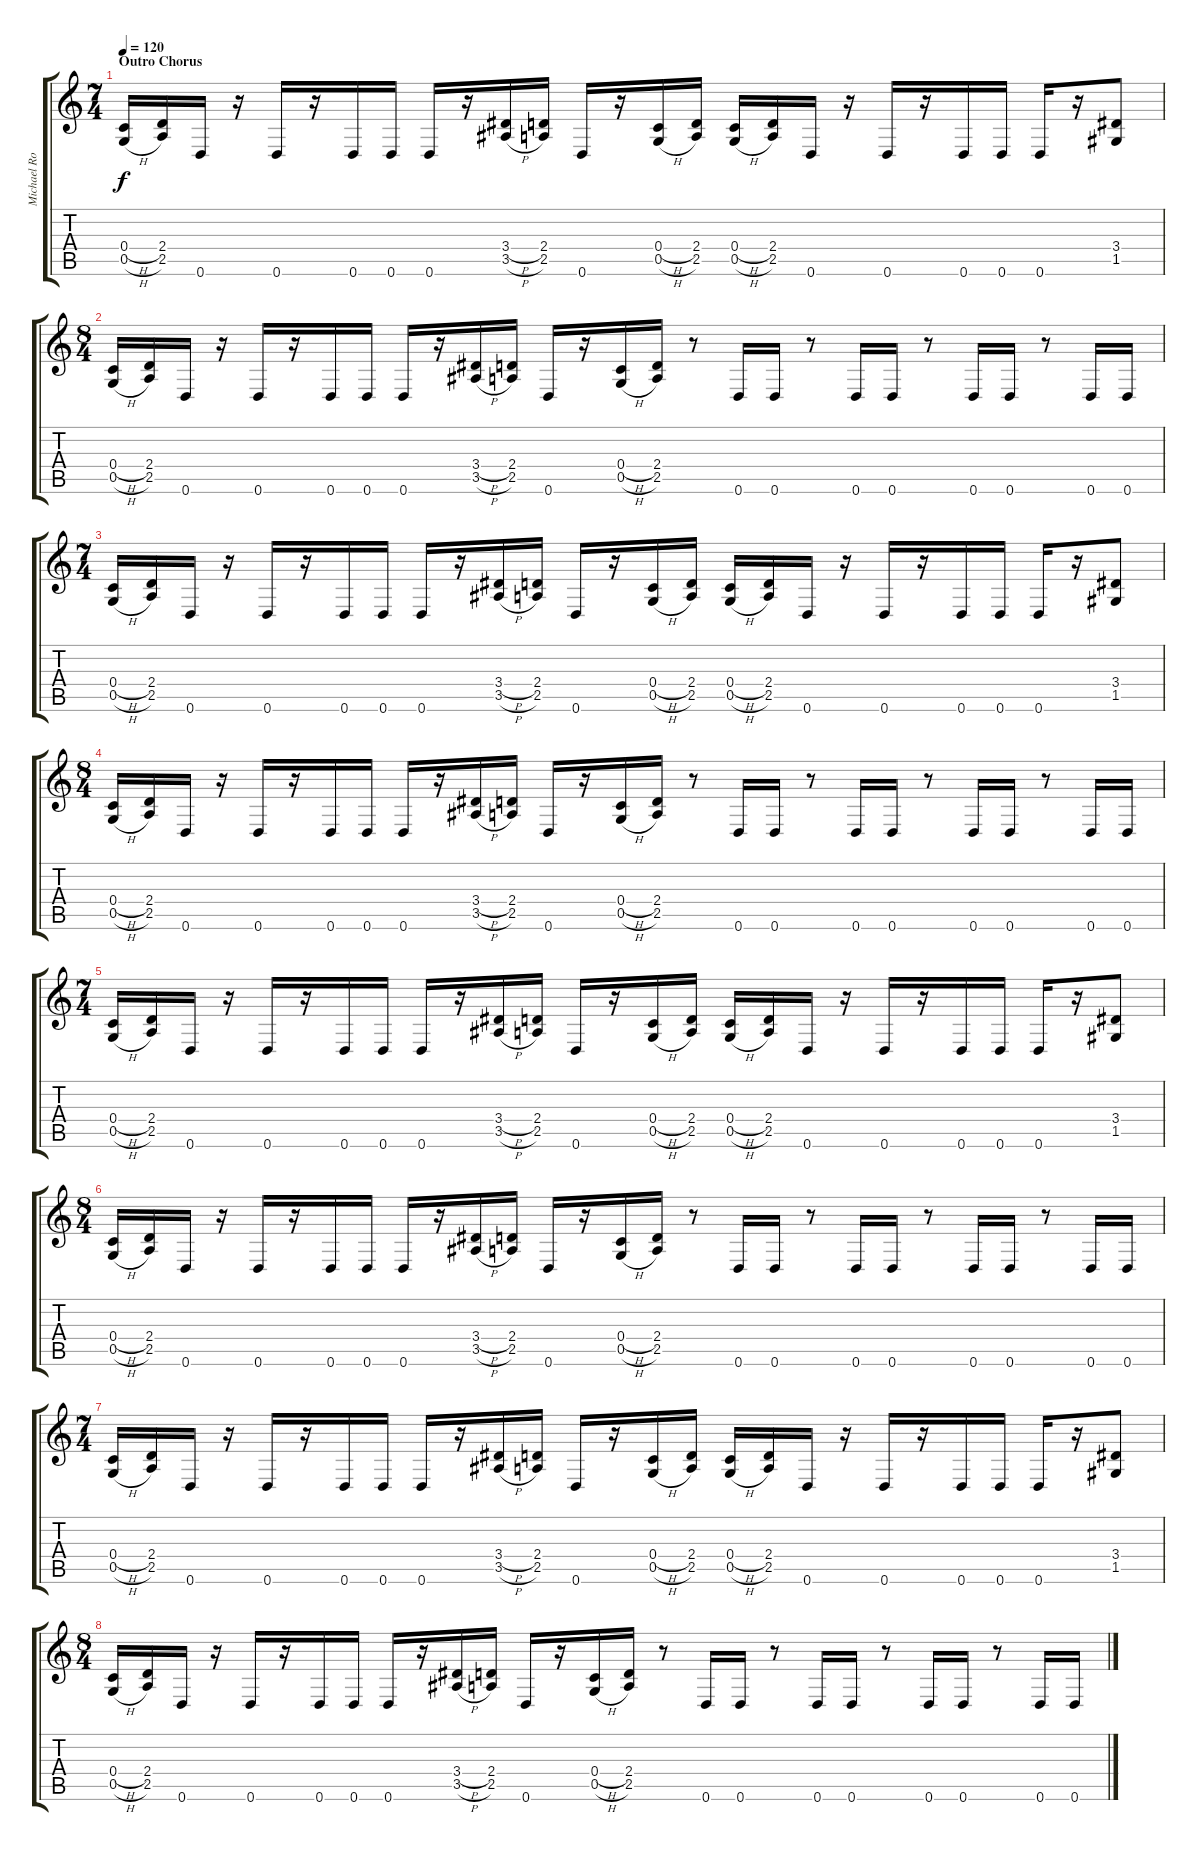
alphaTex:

\track ("Michael Romeo" "Michael Ro") {instrument distortionguitar}
\staff {score tabs}
\tuning (D4 A3 F3 C3 G2 D2) {hide}
\ts (7 4)
\section ("" "Outro Chorus")
\tempo 120
\clef g2
\ks c
(0.4{h} 0.5{h}).16{dy f} (2.4 2.5).16 0.6.16 r.16 0.6.16 r.16 0.6.16 0.6.16 0.6.16 r.16 (3.4{h} 3.5{h}).16 (2.4 2.5).16 0.6.16 r.16 (0.4{h} 0.5{h}).16 (2.4 2.5).16 (0.4{h} 0.5{h}).16 (2.4 2.5).16 0.6.16 r.16 0.6.16 r.16 0.6.16 0.6.16 0.6.16 r.16 (3.4 1.5).8 |
\ts (8 4)
(0.4{h} 0.5{h}).16 (2.4 2.5).16 0.6.16 r.16 0.6.16 r.16 0.6.16 0.6.16 0.6.16 r.16 (3.4{h} 3.5{h}).16 (2.4 2.5).16 0.6.16 r.16 (0.4{h} 0.5{h}).16 (2.4 2.5).16 r.8 0.6.16 0.6.16 r.8 0.6.16 0.6.16 r.8 0.6.16 0.6.16 r.8 0.6.16 0.6.16 |
\ts (7 4)
(0.4{h} 0.5{h}).16 (2.4 2.5).16 0.6.16 r.16 0.6.16 r.16 0.6.16 0.6.16 0.6.16 r.16 (3.4{h} 3.5{h}).16 (2.4 2.5).16 0.6.16 r.16 (0.4{h} 0.5{h}).16 (2.4 2.5).16 (0.4{h} 0.5{h}).16 (2.4 2.5).16 0.6.16 r.16 0.6.16 r.16 0.6.16 0.6.16 0.6.16 r.16 (3.4 1.5).8 |
\ts (8 4)
(0.4{h} 0.5{h}).16 (2.4 2.5).16 0.6.16 r.16 0.6.16 r.16 0.6.16 0.6.16 0.6.16 r.16 (3.4{h} 3.5{h}).16 (2.4 2.5).16 0.6.16 r.16 (0.4{h} 0.5{h}).16 (2.4 2.5).16 r.8 0.6.16 0.6.16 r.8 0.6.16 0.6.16 r.8 0.6.16 0.6.16 r.8 0.6.16 0.6.16 |
\ts (7 4)
(0.4{h} 0.5{h}).16 (2.4 2.5).16 0.6.16 r.16 0.6.16 r.16 0.6.16 0.6.16 0.6.16 r.16 (3.4{h} 3.5{h}).16 (2.4 2.5).16 0.6.16 r.16 (0.4{h} 0.5{h}).16 (2.4 2.5).16 (0.4{h} 0.5{h}).16 (2.4 2.5).16 0.6.16 r.16 0.6.16 r.16 0.6.16 0.6.16 0.6.16 r.16 (3.4 1.5).8 |
\ts (8 4)
(0.4{h} 0.5{h}).16 (2.4 2.5).16 0.6.16 r.16 0.6.16 r.16 0.6.16 0.6.16 0.6.16 r.16 (3.4{h} 3.5{h}).16 (2.4 2.5).16 0.6.16 r.16 (0.4{h} 0.5{h}).16 (2.4 2.5).16 r.8 0.6.16 0.6.16 r.8 0.6.16 0.6.16 r.8 0.6.16 0.6.16 r.8 0.6.16 0.6.16 |
\ts (7 4)
(0.4{h} 0.5{h}).16 (2.4 2.5).16 0.6.16 r.16 0.6.16 r.16 0.6.16 0.6.16 0.6.16 r.16 (3.4{h} 3.5{h}).16 (2.4 2.5).16 0.6.16 r.16 (0.4{h} 0.5{h}).16 (2.4 2.5).16 (0.4{h} 0.5{h}).16 (2.4 2.5).16 0.6.16 r.16 0.6.16 r.16 0.6.16 0.6.16 0.6.16 r.16 (3.4 1.5).8 |
\ts (8 4)
(0.4{h} 0.5{h}).16 (2.4 2.5).16 0.6.16 r.16 0.6.16 r.16 0.6.16 0.6.16 0.6.16 r.16 (3.4{h} 3.5{h}).16 (2.4 2.5).16 0.6.16 r.16 (0.4{h} 0.5{h}).16 (2.4 2.5).16 r.8 0.6.16 0.6.16 r.8 0.6.16 0.6.16 r.8 0.6.16 0.6.16 r.8 0.6.16 0.6.16
